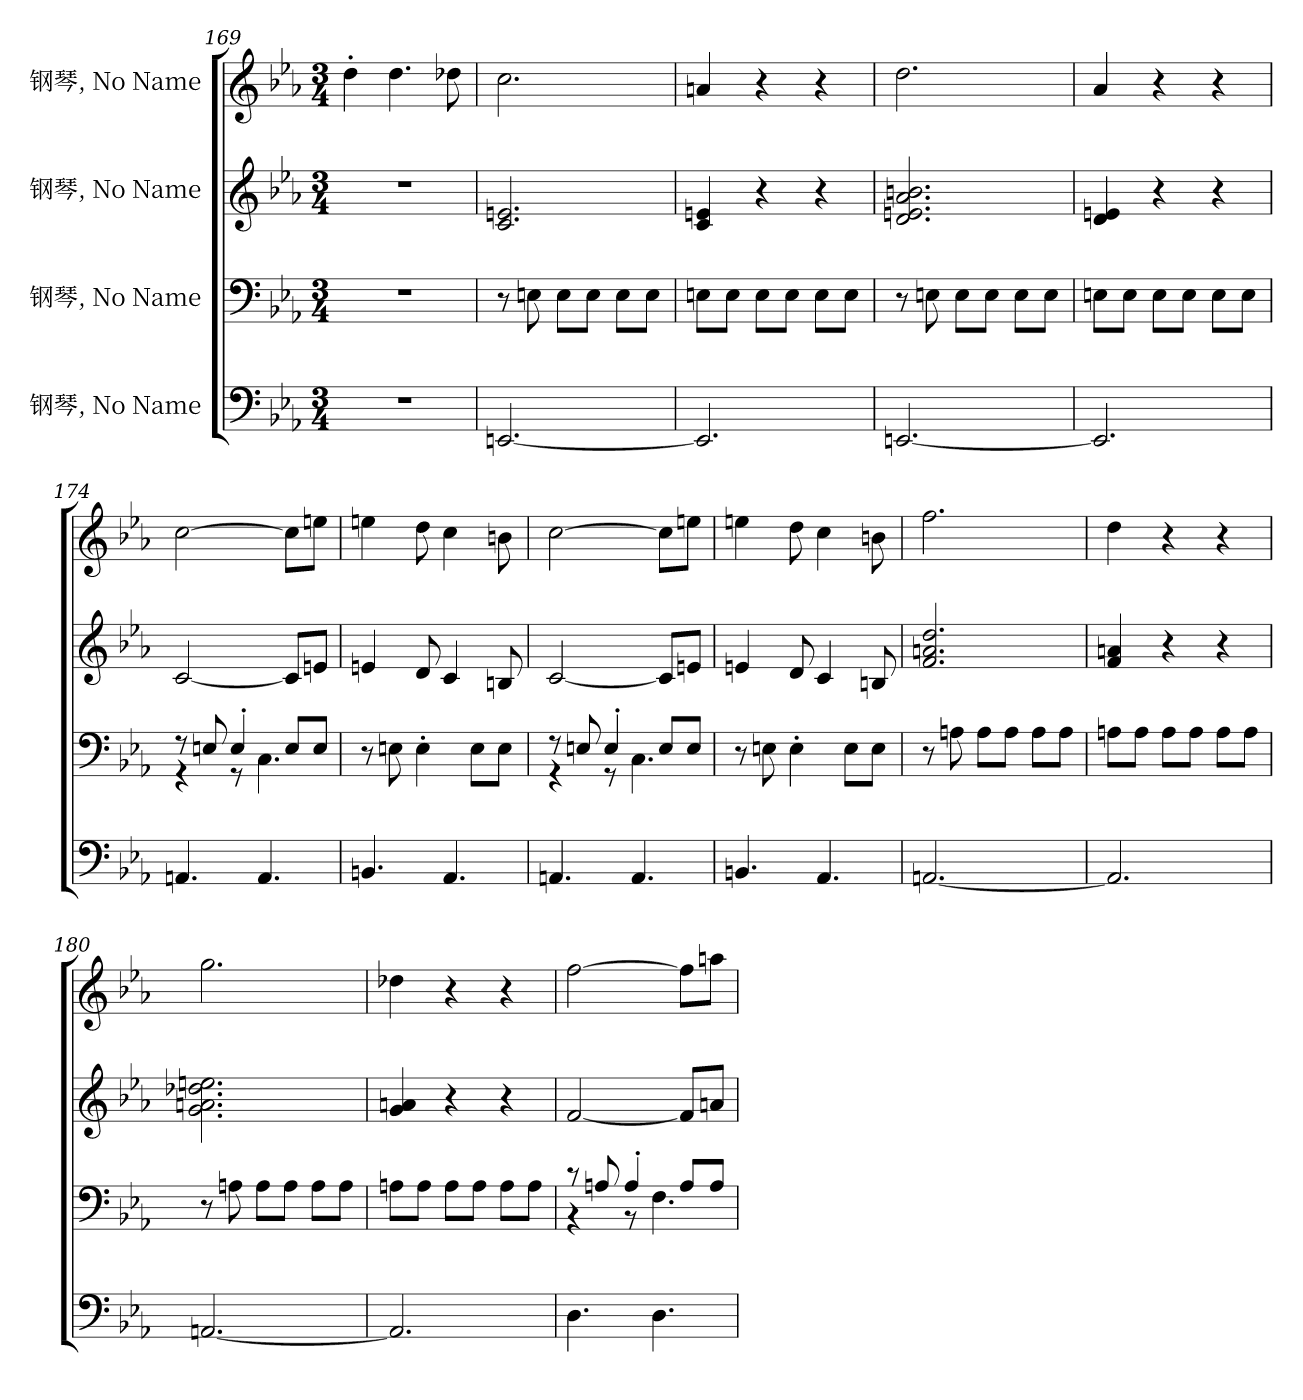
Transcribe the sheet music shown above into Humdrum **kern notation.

**kern	**kern	**kern	**kern
*part4	*part3	*part2	*part1
*staff4	*staff3	*staff2	*staff1
*I"钢琴, No Name	*I"钢琴, No Name	*I"钢琴, No Name	*I"钢琴, No Name
*clefF4	*clefF4	*clefG2	*clefG2
*k[b-e-a-]	*k[b-e-a-]	*k[b-e-a-]	*k[b-e-a-]
*M3/4	*M3/4	*M3/4	*M3/4
=169	=169	=169	=169
2.r	2.r	2.r	4dd'\
.	.	.	4.dd\
*	*	*	*MM159
.	.	.	8dd-X\
=170	=170	=170	=170
*	*	*	*MM185
[2.EEn/	8r	2.c/ 2.en/	2.cc\
.	8En\	.	.
.	8E\L	.	.
.	8E\J	.	.
.	8E\L	.	.
.	8E\J	.	.
=171	=171	=171	=171
2.EE/]	8En\L	4c/ 4en/	4an/
.	8E\J	.	.
.	8E\L	4r	4r
.	8E\J	.	.
.	8E\L	4r	4r
.	8E\J	.	.
=172	=172	=172	=172
*	*	*	*MM185
[2.EEn/	8r	2.d/ 2.en/ 2.a-/ 2.bn/	2.dd\
.	8En\	.	.
.	8E\L	.	.
.	8E\J	.	.
.	8E\L	.	.
.	8E\J	.	.
!!LO:PB:g=z
=173	=173	=173	=173
2.EE/]	8En\L	4d/ 4en/	4a-/
.	8E\J	.	.
.	8E\L	4r	4r
.	8E\J	.	.
.	8E\L	4r	4r
.	8E\J	.	.
=174	=174	=174	=174
*	*	*	*MM185
*	*^	*	*
4.AAn/	8r	4r	[2c/	[2cc\
.	8En/	.	.	.
.	4E'/	8r	.	.
4.AA/	.	4.C\	.	.
.	8E/L	.	8c/L]	8cc\L]
.	8E/J	.	8en/J	8een\J
*	*v	*v	*	*
=175	=175	=175	=175
4.BBn/	8r	4en/	4een\
.	8En\	.	.
.	4E'\	8d/	8dd\
4.AA-/	.	4c/	4cc\
.	8E\L	.	.
.	8E\J	8Bn/	8bn\
=176	=176	=176	=176
*	*	*	*MM185
*	*^	*	*
4.AAn/	8r	4r	[2c/	[2cc\
.	8En/	.	.	.
.	4E'/	8r	.	.
4.AA/	.	4.C\	.	.
.	8E/L	.	8c/L]	8cc\L]
.	8E/J	.	8en/J	8een\J
*	*v	*v	*	*
=177	=177	=177	=177
4.BBn/	8r	4en/	4een\
.	8En\	.	.
.	4E'\	8d/	8dd\
4.AA-/	.	4c/	4cc\
.	8E\L	.	.
.	8E\J	8Bn/	8bn\
!!LO:LB:g=z
=178	=178	=178	=178
*	*	*	*MM185
[2.AAn/	8r	2.f/ 2.an/ 2.dd/	2.ff\
.	8An\	.	.
.	8A\L	.	.
.	8A\J	.	.
.	8A\L	.	.
.	8A\J	.	.
=179	=179	=179	=179
2.AA/]	8An\L	4f/ 4an/	4dd\
.	8A\J	.	.
.	8A\L	4r	4r
.	8A\J	.	.
.	8A\L	4r	4r
.	8A\J	.	.
=180	=180	=180	=180
*	*	*	*MM185
[2.AAn/	8r	2.g\ 2.an\ 2.dd-X\ 2.een\	2.gg\
.	8An\	.	.
.	8A\L	.	.
.	8A\J	.	.
.	8A\L	.	.
.	8A\J	.	.
=181	=181	=181	=181
2.AA/]	8An\L	4g/ 4an/	4dd-X\
.	8A\J	.	.
.	8A\L	4r	4r
.	8A\J	.	.
.	8A\L	4r	4r
.	8A\J	.	.
=182	=182	=182	=182
*	*	*	*MM185
*	*^	*	*
4.D\	8r	4r	[2f/	[2ff\
.	8An/	.	.	.
.	4A'/	8r	.	.
4.D\	.	4.F\	.	.
.	8A/L	.	8f/L]	8ff\L]
.	8A/J	.	8an/J	8aan\J
*	*v	*v	*	*
=	=	=	=
*-	*-	*-	*-
